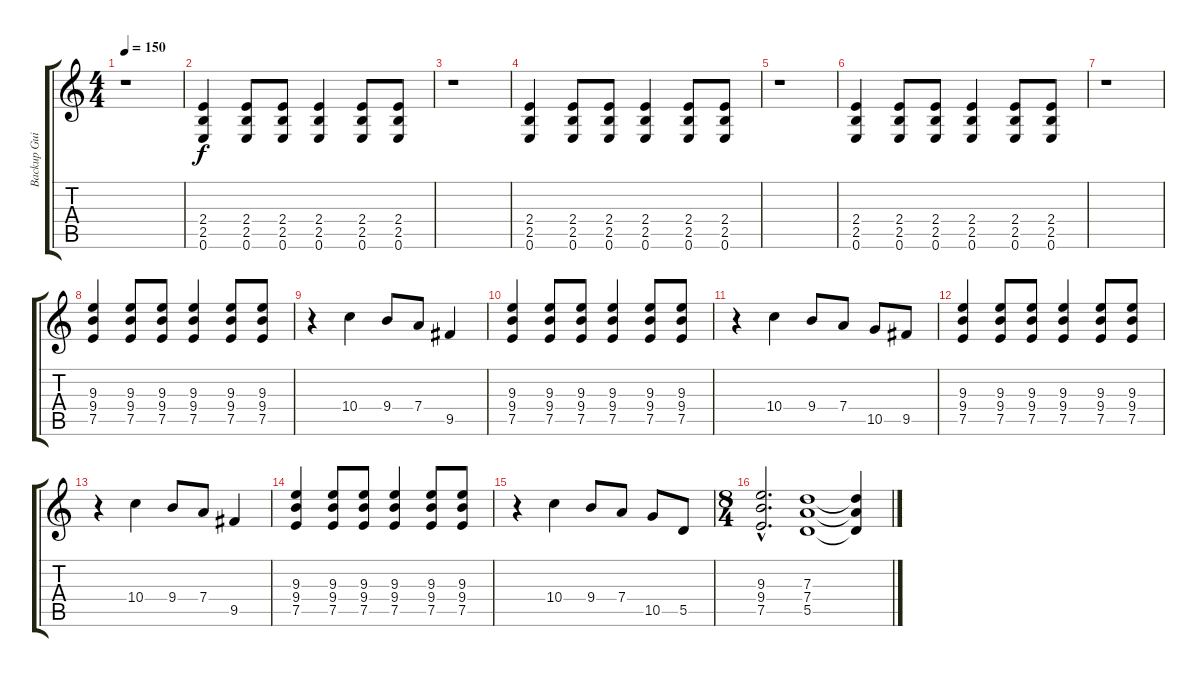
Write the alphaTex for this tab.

\track ("Backup Guitar" "Backup Gui") {instrument distortionguitar}
\staff {score tabs}
\tuning (E4 B3 G3 D3 A2 E2) {hide}
\ts (4 4)
\tempo 150
\clef g2
\ks c
r.1{dy f} |
(2.4 2.5 0.6).4 (2.4 2.5 0.6).8 (2.4 2.5 0.6).8 (2.4 2.5 0.6).4 (2.4 2.5 0.6).8 (2.4 2.5 0.6).8 |
r.1 |
(2.4 2.5 0.6).4 (2.4 2.5 0.6).8 (2.4 2.5 0.6).8 (2.4 2.5 0.6).4 (2.4 2.5 0.6).8 (2.4 2.5 0.6).8 |
r.1 |
(2.4 2.5 0.6).4 (2.4 2.5 0.6).8 (2.4 2.5 0.6).8 (2.4 2.5 0.6).4 (2.4 2.5 0.6).8 (2.4 2.5 0.6).8 |
r.1 |
(9.3 9.4 7.5).4 (9.3 9.4 7.5).8 (9.3 9.4 7.5).8 (9.3 9.4 7.5).4 (9.3 9.4 7.5).8 (9.3 9.4 7.5).8 |
r.4 10.4.4 9.4.8 7.4.8 9.5.4 |
(9.3 9.4 7.5).4 (9.3 9.4 7.5).8 (9.3 9.4 7.5).8 (9.3 9.4 7.5).4 (9.3 9.4 7.5).8 (9.3 9.4 7.5).8 |
r.4 10.4.4 9.4.8 7.4.8 10.5.8 9.5.8 |
(9.3 9.4 7.5).4 (9.3 9.4 7.5).8 (9.3 9.4 7.5).8 (9.3 9.4 7.5).4 (9.3 9.4 7.5).8 (9.3 9.4 7.5).8 |
r.4 10.4.4 9.4.8 7.4.8 9.5.4 |
(9.3 9.4 7.5).4 (9.3 9.4 7.5).8 (9.3 9.4 7.5).8 (9.3 9.4 7.5).4 (9.3 9.4 7.5).8 (9.3 9.4 7.5).8 |
r.4 10.4.4 9.4.8 7.4.8 10.5.8 5.5.8 |
\ts (8 4)
(9.3{hac} 9.4{hac} 7.5{hac}).2{d} (7.3 7.4 5.5).1 (7.3{t} 7.4{t} 5.5{t}).4
